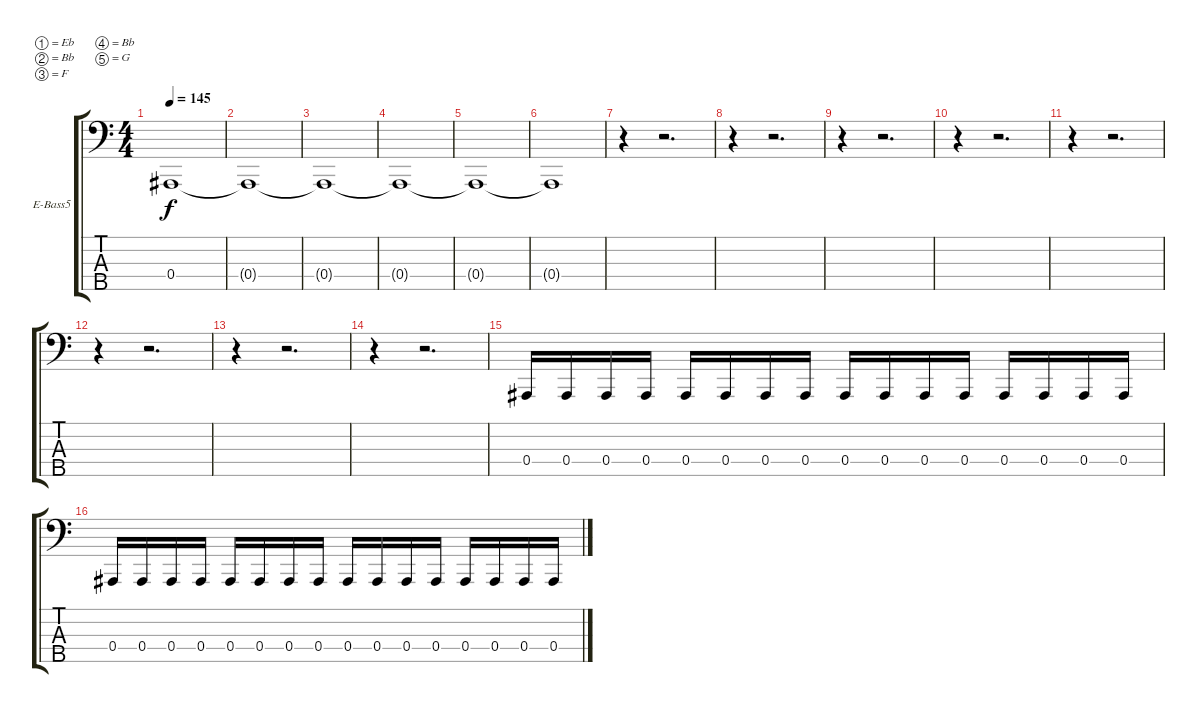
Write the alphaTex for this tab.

\bracketExtendMode groupsimilarinstruments
\firstSystemTrackNameOrientation horizontal
\otherSystemsTrackNameOrientation horizontal
\track ("Bass" "E-Bass5") {instrument electricbasspick}
\staff {score tabs}
\tuning (Eb2 Bb1 F1 Bb0 G0)
\ts (4 4)
\tempo 145
\clef f4
\ks c
0.4{t}.1{dy f} |
0.4{t}.1 |
0.4{t}.1 |
0.4{t}.1 |
0.4{t}.1 |
0.4{t}.1 |
r.4 r.2{d} |
r.4 r.2{d} |
r.4 r.2{d} |
r.4 r.2{d} |
r.4 r.2{d} |
r.4 r.2{d} |
r.4 r.2{d} |
r.4 r.2{d} |
0.4.16 0.4.16 0.4.16 0.4.16 0.4.16 0.4.16 0.4.16 0.4.16 0.4.16 0.4.16 0.4.16 0.4.16 0.4.16 0.4.16 0.4.16 0.4.16 |
0.4.16 0.4.16 0.4.16 0.4.16 0.4.16 0.4.16 0.4.16 0.4.16 0.4.16 0.4.16 0.4.16 0.4.16 0.4.16 0.4.16 0.4.16 0.4.16
